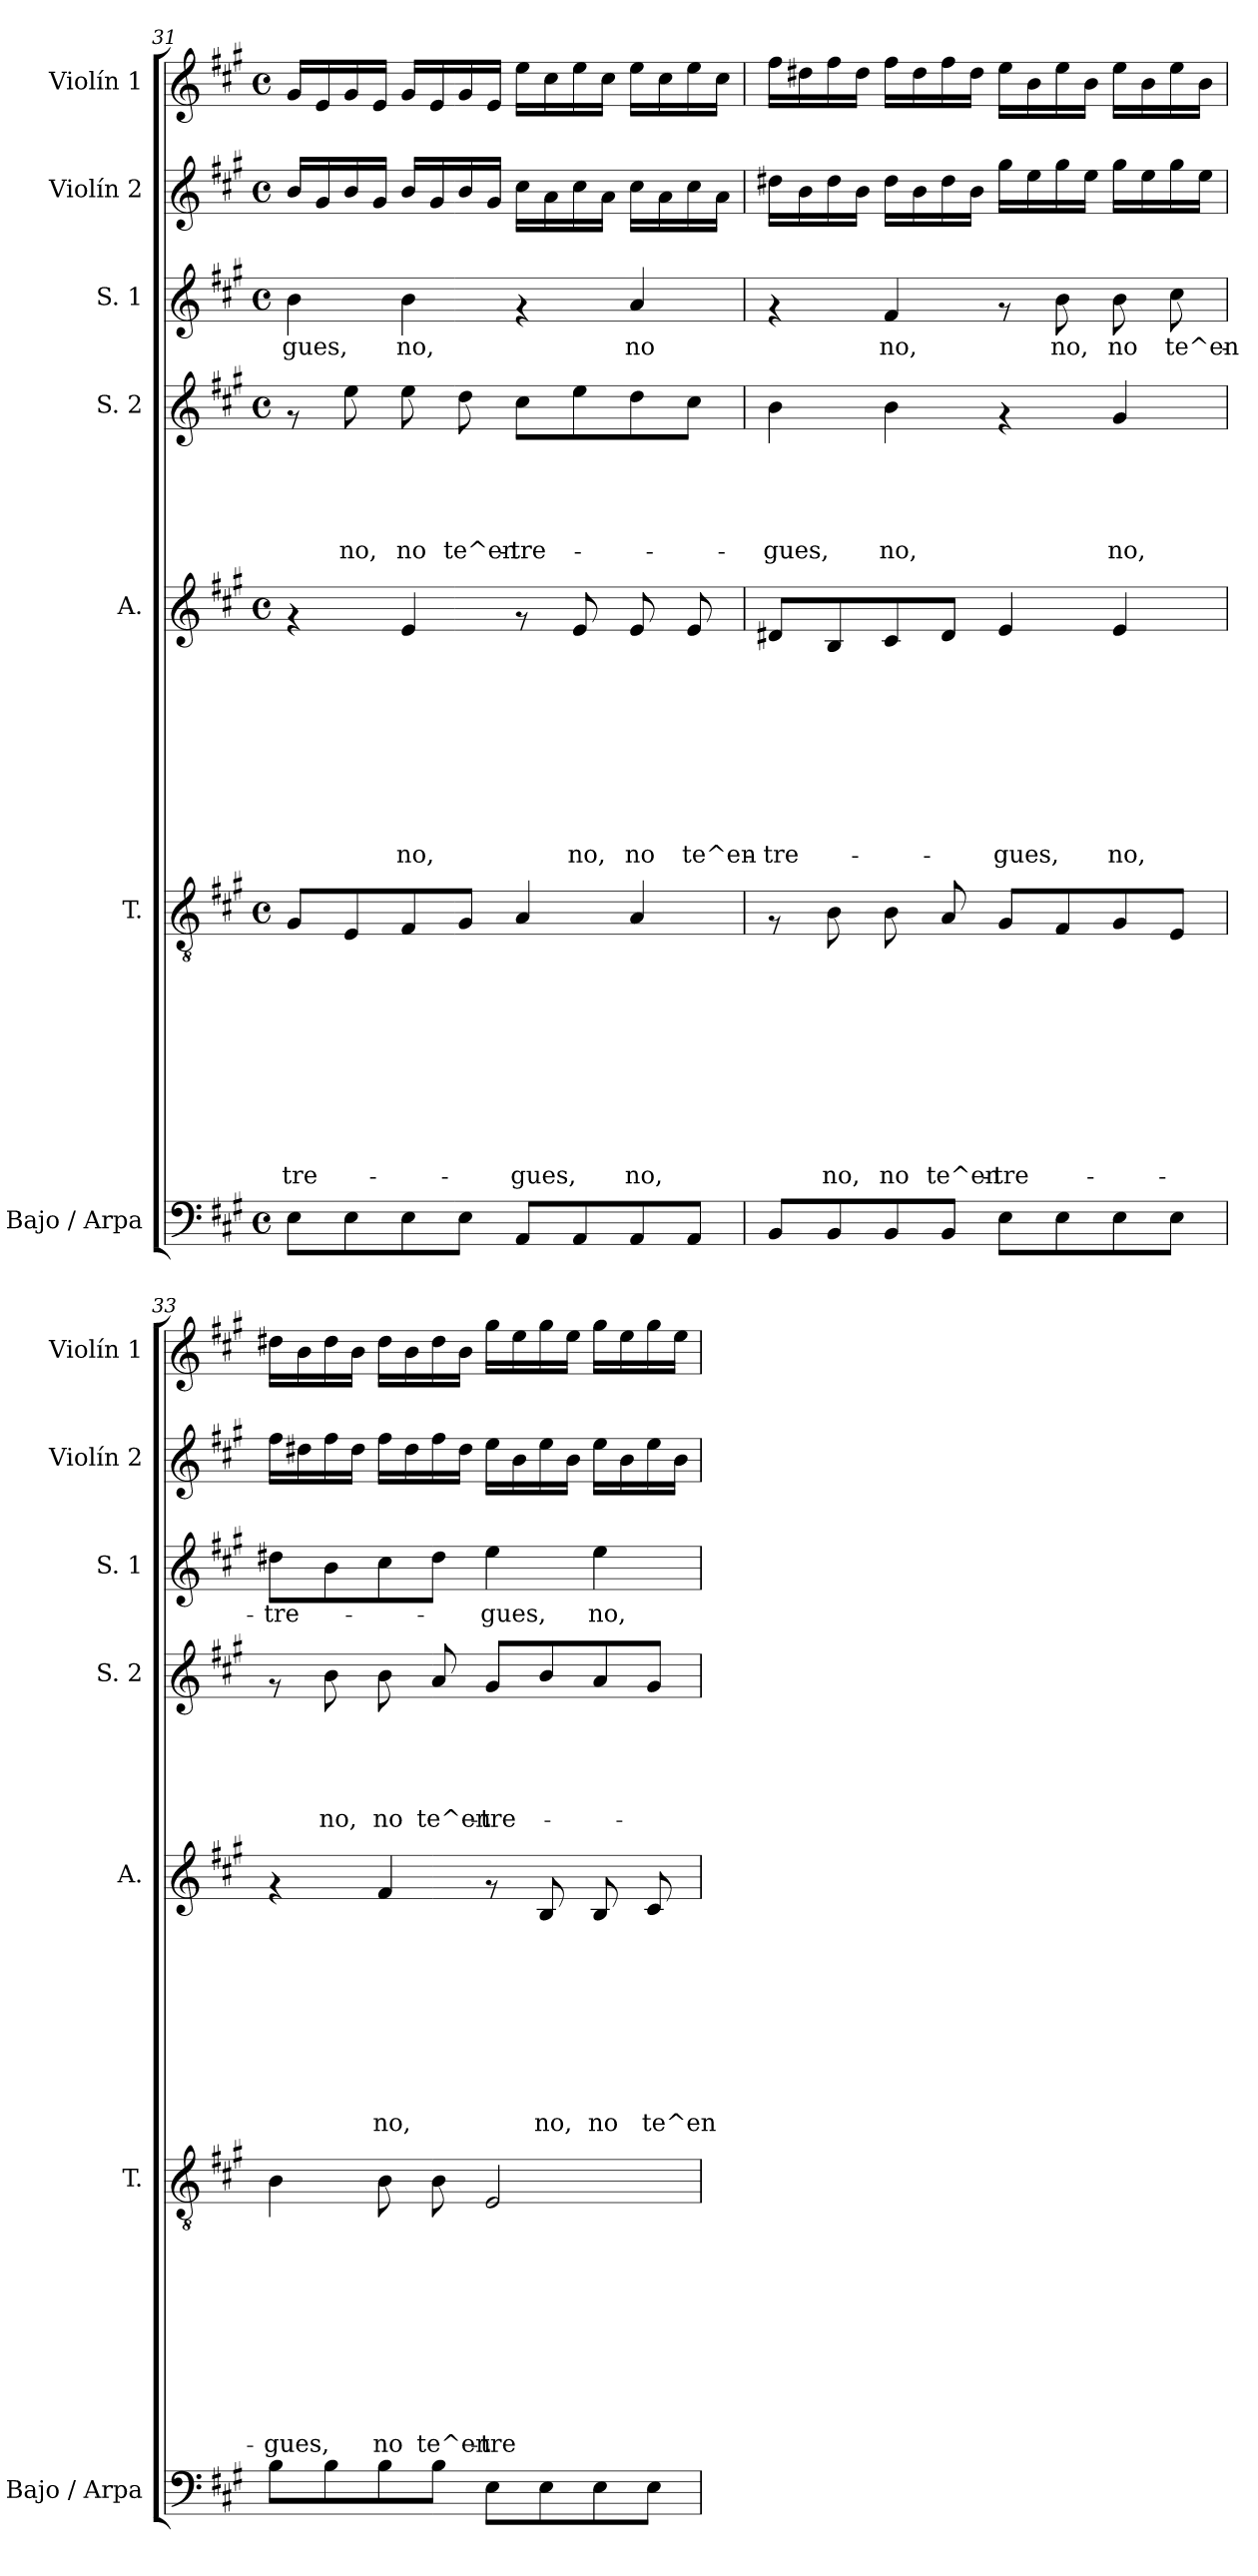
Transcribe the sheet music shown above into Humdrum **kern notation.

**kern	**kern	**text	**text	**text	**text	**text	**text	**text	**text	**text	**text	**kern	**text	**text	**text	**text	**text	**text	**text	**text	**text	**kern	**text	**text	**text	**text	**text	**kern	**text	**kern	**kern
*part7	*part6	*part6	*part6	*part6	*part6	*part6	*part6	*part6	*part6	*part6	*part6	*part5	*part5	*part5	*part5	*part5	*part5	*part5	*part5	*part5	*part5	*part4	*part4	*part4	*part4	*part4	*part4	*part3	*part3	*part2	*part1
*staff7	*staff6	*staff6	*staff6	*staff6	*staff6	*staff6	*staff6	*staff6	*staff6	*staff6	*staff6	*staff5	*staff5	*staff5	*staff5	*staff5	*staff5	*staff5	*staff5	*staff5	*staff5	*staff4	*staff4	*staff4	*staff4	*staff4	*staff4	*staff3	*staff3	*staff2	*staff1
*I"Bajo / Arpa	*I"T.	*	*	*	*	*	*	*	*	*	*	*I"A.	*	*	*	*	*	*	*	*	*	*I"S. 2	*	*	*	*	*	*I"S. 1	*	*I"Violín 2	*I"Violín 1
*I'Bajo / Arpa	*I'T.	*	*	*	*	*	*	*	*	*	*	*I'A.	*	*	*	*	*	*	*	*	*	*I'S. 2	*	*	*	*	*	*I'S. 1	*	*I'Violín 2	*I'Violín 1
*clefF4	*clefGv2	*	*	*	*	*	*	*	*	*	*	*clefG2	*	*	*	*	*	*	*	*	*	*clefG2	*	*	*	*	*	*clefG2	*	*clefG2	*clefG2
*k[f#c#g#]	*k[f#c#g#]	*	*	*	*	*	*	*	*	*	*	*k[f#c#g#]	*	*	*	*	*	*	*	*	*	*k[f#c#g#]	*	*	*	*	*	*k[f#c#g#]	*	*k[f#c#g#]	*k[f#c#g#]
*A:	*A:	*	*	*	*	*	*	*	*	*	*	*A:	*	*	*	*	*	*	*	*	*	*A:	*	*	*	*	*	*A:	*	*A:	*A:
*M4/4	*M4/4	*	*	*	*	*	*	*	*	*	*	*M4/4	*	*	*	*	*	*	*	*	*	*M4/4	*	*	*	*	*	*M4/4	*	*M4/4	*M4/4
*met(c)	*met(c)	*	*	*	*	*	*	*	*	*	*	*met(c)	*	*	*	*	*	*	*	*	*	*met(c)	*	*	*	*	*	*met(c)	*	*met(c)	*met(c)
=31	=31	=31	=31	=31	=31	=31	=31	=31	=31	=31	=31	=31	=31	=31	=31	=31	=31	=31	=31	=31	=31	=31	=31	=31	=31	=31	=31	=31	=31	=31	=31
!	!	!	!	!	!	!	!	!	!	!	!LO:LY:b	!	!	!	!	!	!	!	!	!	!	!	!	!	!	!	!	!	!LO:LY:b	!	!
8E\L	8G#/L	.	.	.	.	.	.	.	.	.	-tre-	4rf	.	.	.	.	.	.	.	.	.	8rf	.	.	.	.	.	4b\	-gues,	16b/LL	16g#/LL
.	.	.	.	.	.	.	.	.	.	.	.	.	.	.	.	.	.	.	.	.	.	.	.	.	.	.	.	.	.	16g#/	16e/
!	!	!	!	!	!	!	!	!	!	!	!	!	!	!	!	!	!	!	!	!	!	!	!	!	!	!	!LO:LY:b	!	!	!	!
8E\	8E/	.	.	.	.	.	.	.	.	.	.	.	.	.	.	.	.	.	.	.	.	8ee\	.	.	.	.	no,	.	.	16b/	16g#/
.	.	.	.	.	.	.	.	.	.	.	.	.	.	.	.	.	.	.	.	.	.	.	.	.	.	.	.	.	.	16g#/JJ	16e/JJ
!	!	!	!	!	!	!	!	!	!	!	!	!	!	!	!	!	!	!	!	!	!LO:LY:b	!	!	!	!	!	!LO:LY:b	!	!LO:LY:b	!	!
8E\	8F#/	.	.	.	.	.	.	.	.	.	.	4e/	.	.	.	.	.	.	.	.	no,	8ee\	.	.	.	.	no	4b\	no,	16b/LL	16g#/LL
.	.	.	.	.	.	.	.	.	.	.	.	.	.	.	.	.	.	.	.	.	.	.	.	.	.	.	.	.	.	16g#/	16e/
!	!	!	!	!	!	!	!	!	!	!	!	!	!	!	!	!	!	!	!	!	!	!	!	!	!	!	!LO:LY:b	!	!	!	!
8E\J	8G#/J	.	.	.	.	.	.	.	.	.	.	.	.	.	.	.	.	.	.	.	.	8dd\	.	.	.	.	te^en-	.	.	16b/	16g#/
.	.	.	.	.	.	.	.	.	.	.	.	.	.	.	.	.	.	.	.	.	.	.	.	.	.	.	.	.	.	16g#/JJ	16e/JJ
!	!	!	!	!	!	!	!	!	!	!	!LO:LY:b	!	!	!	!	!	!	!	!	!	!	!	!	!	!	!	!LO:LY:b	!	!	!	!
8AA/L	4A/	.	.	.	.	.	.	.	.	.	-gues,	8rf	.	.	.	.	.	.	.	.	.	8cc#\L	.	.	.	.	-tre-	4rf	.	16cc#\LL	16ee\LL
.	.	.	.	.	.	.	.	.	.	.	.	.	.	.	.	.	.	.	.	.	.	.	.	.	.	.	.	.	.	16a\	16cc#\
!	!	!	!	!	!	!	!	!	!	!	!	!	!	!	!	!	!	!	!	!	!LO:LY:b	!	!	!	!	!	!	!	!	!	!
8AA/	.	.	.	.	.	.	.	.	.	.	.	8e/	.	.	.	.	.	.	.	.	no,	8ee\	.	.	.	.	.	.	.	16cc#\	16ee\
.	.	.	.	.	.	.	.	.	.	.	.	.	.	.	.	.	.	.	.	.	.	.	.	.	.	.	.	.	.	16a\JJ	16cc#\JJ
!	!	!	!	!	!	!	!	!	!	!	!LO:LY:b	!	!	!	!	!	!	!	!	!	!LO:LY:b	!	!	!	!	!	!	!	!LO:LY:b	!	!
8AA/	4A/	.	.	.	.	.	.	.	.	.	no,	8e/	.	.	.	.	.	.	.	.	no	8dd\	.	.	.	.	.	4a/	no	16cc#\LL	16ee\LL
.	.	.	.	.	.	.	.	.	.	.	.	.	.	.	.	.	.	.	.	.	.	.	.	.	.	.	.	.	.	16a\	16cc#\
!	!	!	!	!	!	!	!	!	!	!	!	!	!	!	!	!	!	!	!	!	!LO:LY:b	!	!	!	!	!	!	!	!	!	!
8AA/J	.	.	.	.	.	.	.	.	.	.	.	8e/	.	.	.	.	.	.	.	.	te^en-	8cc#\J	.	.	.	.	.	.	.	16cc#\	16ee\
.	.	.	.	.	.	.	.	.	.	.	.	.	.	.	.	.	.	.	.	.	.	.	.	.	.	.	.	.	.	16a\JJ	16cc#\JJ
!!LO:PB:g=z
=32	=32	=32	=32	=32	=32	=32	=32	=32	=32	=32	=32	=32	=32	=32	=32	=32	=32	=32	=32	=32	=32	=32	=32	=32	=32	=32	=32	=32	=32	=32	=32
!	!	!	!	!	!	!	!	!	!	!	!	!	!	!	!	!	!	!	!	!	!LO:LY:b	!	!	!	!	!	!LO:LY:b	!	!	!	!
8BB/L	8rF	.	.	.	.	.	.	.	.	.	.	8d#X/L	.	.	.	.	.	.	.	.	-tre-	4b\	.	.	.	.	-gues,	4rf	.	16dd#X\LL	16ff#\LL
.	.	.	.	.	.	.	.	.	.	.	.	.	.	.	.	.	.	.	.	.	.	.	.	.	.	.	.	.	.	16b\	16dd#X\
!	!	!	!	!	!	!	!	!	!	!	!LO:LY:b	!	!	!	!	!	!	!	!	!	!	!	!	!	!	!	!	!	!	!	!
8BB/	8B\	.	.	.	.	.	.	.	.	.	no,	8B/	.	.	.	.	.	.	.	.	.	.	.	.	.	.	.	.	.	16dd#\	16ff#\
.	.	.	.	.	.	.	.	.	.	.	.	.	.	.	.	.	.	.	.	.	.	.	.	.	.	.	.	.	.	16b\JJ	16dd#\JJ
!	!	!	!	!	!	!	!	!	!	!	!LO:LY:b	!	!	!	!	!	!	!	!	!	!	!	!	!	!	!	!LO:LY:b	!	!LO:LY:b	!	!
8BB/	8B\	.	.	.	.	.	.	.	.	.	no	8c#/	.	.	.	.	.	.	.	.	.	4b\	.	.	.	.	no,	4f#/	no,	16dd#\LL	16ff#\LL
.	.	.	.	.	.	.	.	.	.	.	.	.	.	.	.	.	.	.	.	.	.	.	.	.	.	.	.	.	.	16b\	16dd#\
!	!	!	!	!	!	!	!	!	!	!	!LO:LY:b	!	!	!	!	!	!	!	!	!	!	!	!	!	!	!	!	!	!	!	!
8BB/J	8A/	.	.	.	.	.	.	.	.	.	te^en-	8d#/J	.	.	.	.	.	.	.	.	.	.	.	.	.	.	.	.	.	16dd#\	16ff#\
.	.	.	.	.	.	.	.	.	.	.	.	.	.	.	.	.	.	.	.	.	.	.	.	.	.	.	.	.	.	16b\JJ	16dd#\JJ
!	!	!	!	!	!	!	!	!	!	!	!LO:LY:b	!	!	!	!	!	!	!	!	!	!LO:LY:b	!	!	!	!	!	!	!	!	!	!
8E\L	8G#/L	.	.	.	.	.	.	.	.	.	-tre-	4e/	.	.	.	.	.	.	.	.	-gues,	4rf	.	.	.	.	.	8rf	.	16gg#\LL	16ee\LL
.	.	.	.	.	.	.	.	.	.	.	.	.	.	.	.	.	.	.	.	.	.	.	.	.	.	.	.	.	.	16ee\	16b\
!	!	!	!	!	!	!	!	!	!	!	!	!	!	!	!	!	!	!	!	!	!	!	!	!	!	!	!	!	!LO:LY:b	!	!
8E\	8F#/	.	.	.	.	.	.	.	.	.	.	.	.	.	.	.	.	.	.	.	.	.	.	.	.	.	.	8b\	no,	16gg#\	16ee\
.	.	.	.	.	.	.	.	.	.	.	.	.	.	.	.	.	.	.	.	.	.	.	.	.	.	.	.	.	.	16ee\JJ	16b\JJ
!	!	!	!	!	!	!	!	!	!	!	!	!	!	!	!	!	!	!	!	!	!LO:LY:b	!	!	!	!	!	!LO:LY:b	!	!LO:LY:b	!	!
8E\	8G#/	.	.	.	.	.	.	.	.	.	.	4e/	.	.	.	.	.	.	.	.	no,	4g#/	.	.	.	.	no,	8b\	no	16gg#\LL	16ee\LL
.	.	.	.	.	.	.	.	.	.	.	.	.	.	.	.	.	.	.	.	.	.	.	.	.	.	.	.	.	.	16ee\	16b\
!	!	!	!	!	!	!	!	!	!	!	!	!	!	!	!	!	!	!	!	!	!	!	!	!	!	!	!	!	!LO:LY:b	!	!
8E\J	8E/J	.	.	.	.	.	.	.	.	.	.	.	.	.	.	.	.	.	.	.	.	.	.	.	.	.	.	8cc#\	te^en-	16gg#\	16ee\
.	.	.	.	.	.	.	.	.	.	.	.	.	.	.	.	.	.	.	.	.	.	.	.	.	.	.	.	.	.	16ee\JJ	16b\JJ
=33	=33	=33	=33	=33	=33	=33	=33	=33	=33	=33	=33	=33	=33	=33	=33	=33	=33	=33	=33	=33	=33	=33	=33	=33	=33	=33	=33	=33	=33	=33	=33
!	!	!	!	!	!	!	!	!	!	!	!LO:LY:b	!	!	!	!	!	!	!	!	!	!	!	!	!	!	!	!	!	!LO:LY:b	!	!
8B\L	4B\	.	.	.	.	.	.	.	.	.	-gues,	4rf	.	.	.	.	.	.	.	.	.	8rf	.	.	.	.	.	8dd#X\L	-tre-	16ff#\LL	16dd#X\LL
.	.	.	.	.	.	.	.	.	.	.	.	.	.	.	.	.	.	.	.	.	.	.	.	.	.	.	.	.	.	16dd#X\	16b\
!	!	!	!	!	!	!	!	!	!	!	!	!	!	!	!	!	!	!	!	!	!	!	!	!	!	!	!LO:LY:b	!	!	!	!
8B\	.	.	.	.	.	.	.	.	.	.	.	.	.	.	.	.	.	.	.	.	.	8b\	.	.	.	.	no,	8b\	.	16ff#\	16dd#\
.	.	.	.	.	.	.	.	.	.	.	.	.	.	.	.	.	.	.	.	.	.	.	.	.	.	.	.	.	.	16dd#\JJ	16b\JJ
!	!	!	!	!	!	!	!	!	!	!	!LO:LY:b	!	!	!	!	!	!	!	!	!	!LO:LY:b	!	!	!	!	!	!LO:LY:b	!	!	!	!
8B\	8B\	.	.	.	.	.	.	.	.	.	no	4f#/	.	.	.	.	.	.	.	.	no,	8b\	.	.	.	.	no	8cc#\	.	16ff#\LL	16dd#\LL
.	.	.	.	.	.	.	.	.	.	.	.	.	.	.	.	.	.	.	.	.	.	.	.	.	.	.	.	.	.	16dd#\	16b\
!	!	!	!	!	!	!	!	!	!	!	!LO:LY:b	!	!	!	!	!	!	!	!	!	!	!	!	!	!	!	!LO:LY:b	!	!	!	!
8B\J	8B\	.	.	.	.	.	.	.	.	.	te^en-	.	.	.	.	.	.	.	.	.	.	8a/	.	.	.	.	te^en-	8dd#\J	.	16ff#\	16dd#\
.	.	.	.	.	.	.	.	.	.	.	.	.	.	.	.	.	.	.	.	.	.	.	.	.	.	.	.	.	.	16dd#\JJ	16b\JJ
!	!	!	!	!	!	!	!	!	!	!	!LO:LY:b	!	!	!	!	!	!	!	!	!	!	!	!	!	!	!	!LO:LY:b	!	!LO:LY:b	!	!
8E\L	2E/	.	.	.	.	.	.	.	.	.	-tre-	8rf	.	.	.	.	.	.	.	.	.	8g#/L	.	.	.	.	-tre-	4ee\	-gues,	16ee\LL	16gg#\LL
.	.	.	.	.	.	.	.	.	.	.	.	.	.	.	.	.	.	.	.	.	.	.	.	.	.	.	.	.	.	16b\	16ee\
!	!	!	!	!	!	!	!	!	!	!	!	!	!	!	!	!	!	!	!	!	!LO:LY:b	!	!	!	!	!	!	!	!	!	!
8E\	.	.	.	.	.	.	.	.	.	.	.	8B/	.	.	.	.	.	.	.	.	no,	8b/	.	.	.	.	.	.	.	16ee\	16gg#\
.	.	.	.	.	.	.	.	.	.	.	.	.	.	.	.	.	.	.	.	.	.	.	.	.	.	.	.	.	.	16b\JJ	16ee\JJ
!	!	!	!	!	!	!	!	!	!	!	!	!	!	!	!	!	!	!	!	!	!LO:LY:b	!	!	!	!	!	!	!	!LO:LY:b	!	!
8E\	.	.	.	.	.	.	.	.	.	.	.	8B/	.	.	.	.	.	.	.	.	no	8a/	.	.	.	.	.	4ee\	no,	16ee\LL	16gg#\LL
.	.	.	.	.	.	.	.	.	.	.	.	.	.	.	.	.	.	.	.	.	.	.	.	.	.	.	.	.	.	16b\	16ee\
!	!	!	!	!	!	!	!	!	!	!	!	!	!	!	!	!	!	!	!	!	!LO:LY:b	!	!	!	!	!	!	!	!	!	!
8E\J	.	.	.	.	.	.	.	.	.	.	.	8c#/	.	.	.	.	.	.	.	.	te^en-	8g#/J	.	.	.	.	.	.	.	16ee\	16gg#\
.	.	.	.	.	.	.	.	.	.	.	.	.	.	.	.	.	.	.	.	.	.	.	.	.	.	.	.	.	.	16b\JJ	16ee\JJ
=	=	=	=	=	=	=	=	=	=	=	=	=	=	=	=	=	=	=	=	=	=	=	=	=	=	=	=	=	=	=	=
*-	*-	*-	*-	*-	*-	*-	*-	*-	*-	*-	*-	*-	*-	*-	*-	*-	*-	*-	*-	*-	*-	*-	*-	*-	*-	*-	*-	*-	*-	*-	*-
